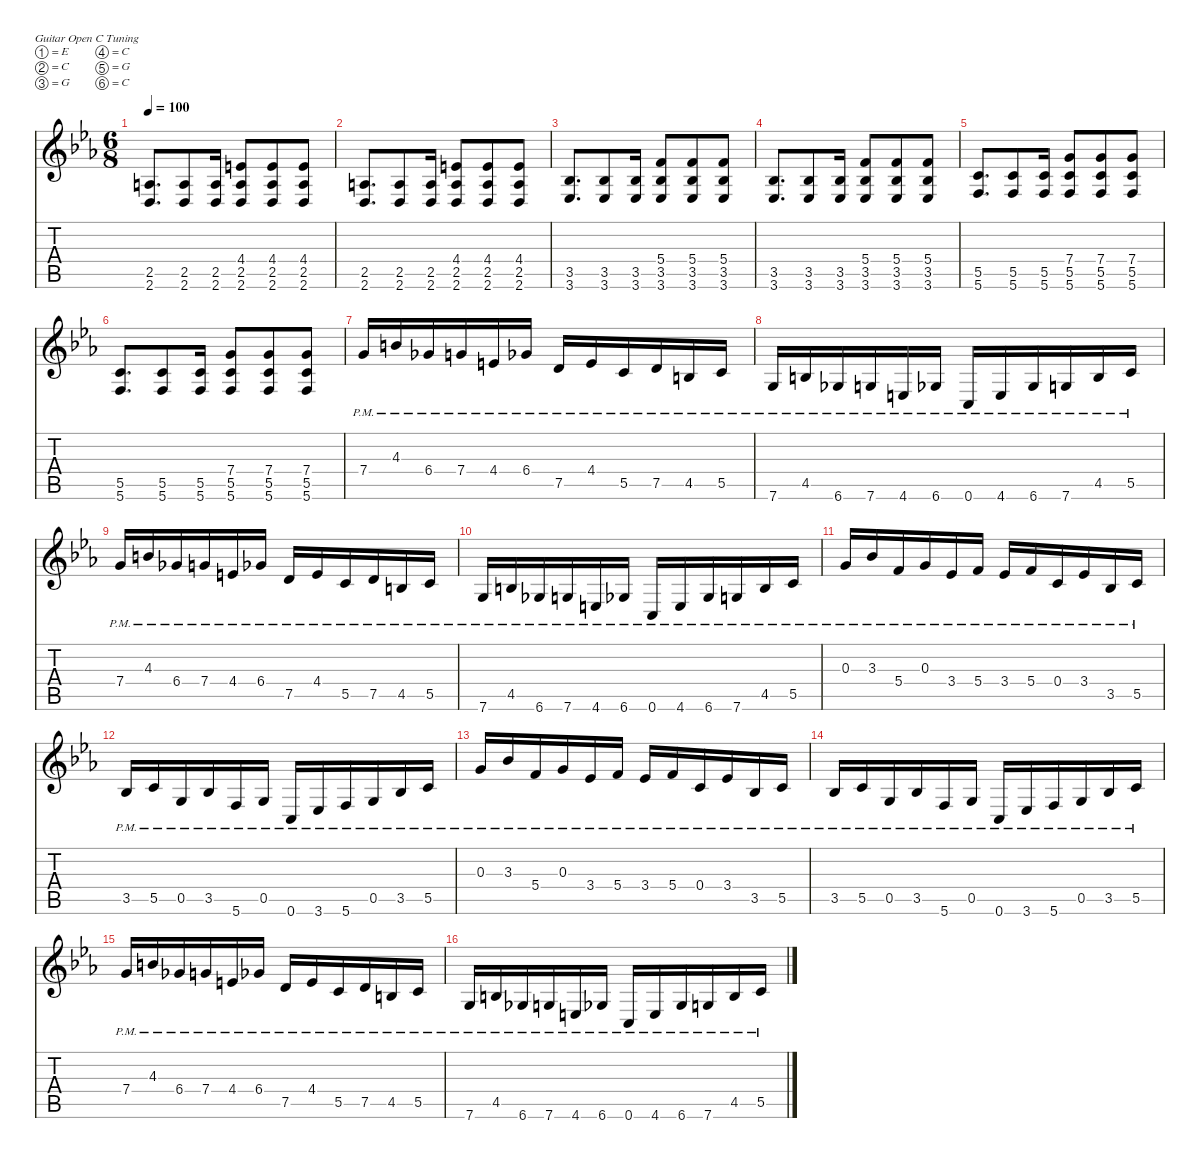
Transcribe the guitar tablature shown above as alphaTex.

\defaultSystemsLayout 4
\hideDynamics
\bracketExtendMode nobrackets
\singleTrackTrackNamePolicy hidden
\multiTrackTrackNamePolicy hidden
\firstSystemTrackNameMode fullname
\firstSystemTrackNameOrientation horizontal
\otherSystemsTrackNameOrientation horizontal
\track ("Guitar" "dist.guit.") {instrument distortionguitar}
\staff {score tabs}
\tuning (E4 C4 G3 C3 G2 C2)
\ts (6 8)
\tempo 100
\clef g2
\ks eb
(2.5{acc forcenatural} 2.6{acc forcenatural}).8{d dy f beam Up} (2.5{acc forcenatural} 2.6{acc forcenatural}).8{beam Up} (2.5{acc forcenatural} 2.6{acc forcenatural}).16{beam Up} (4.4{acc forcenatural} 2.5{acc forcenatural} 2.6{acc forcenatural}).8{beam Up} (4.4{acc forcenatural} 2.5{acc forcenatural} 2.6{acc forcenatural}).8{beam Up} (4.4{acc forcenatural} 2.5{acc forcenatural} 2.6{acc forcenatural}).8{beam Up} |
(2.5{acc forcenatural} 2.6{acc forcenatural}).8{d beam Up} (2.5{acc forcenatural} 2.6{acc forcenatural}).8{beam Up} (2.5{acc forcenatural} 2.6{acc forcenatural}).16{beam Up} (4.4{acc forcenatural} 2.5{acc forcenatural} 2.6{acc forcenatural}).8{beam Up} (4.4{acc forcenatural} 2.5{acc forcenatural} 2.6{acc forcenatural}).8{beam Up} (4.4{acc forcenatural} 2.5{acc forcenatural} 2.6{acc forcenatural}).8{beam Up} |
(3.5{acc b} 3.6{acc b}).8{d beam Up} (3.5{acc b} 3.6{acc b}).8{beam Up} (3.5{acc b} 3.6{acc b}).16{beam Up} (5.4{acc forcenatural} 3.5{acc b} 3.6{acc b}).8{beam Up} (5.4{acc forcenatural} 3.5{acc b} 3.6{acc b}).8{beam Up} (5.4{acc forcenatural} 3.5{acc b} 3.6{acc b}).8{beam Up} |
(3.5{acc b} 3.6{acc b}).8{d beam Up} (3.5{acc b} 3.6{acc b}).8{beam Up} (3.5{acc b} 3.6{acc b}).16{beam Up} (5.4{acc forcenatural} 3.5{acc b} 3.6{acc b}).8{beam Up} (5.4{acc forcenatural} 3.5{acc b} 3.6{acc b}).8{beam Up} (5.4{acc forcenatural} 3.5{acc b} 3.6{acc b}).8{beam Up} |
(5.5{acc forcenatural} 5.6{acc forcenatural}).8{d beam Up} (5.5{acc forcenatural} 5.6{acc forcenatural}).8{beam Up} (5.5{acc forcenatural} 5.6{acc forcenatural}).16{beam Up} (7.4{acc forcenatural} 5.5{acc forcenatural} 5.6{acc forcenatural}).8{beam Up} (7.4{acc forcenatural} 5.5{acc forcenatural} 5.6{acc forcenatural}).8{beam Up} (7.4{acc forcenatural} 5.5{acc forcenatural} 5.6{acc forcenatural}).8{beam Up} |
(5.5{acc forcenatural} 5.6{acc forcenatural}).8{d beam Up} (5.5{acc forcenatural} 5.6{acc forcenatural}).8{beam Up} (5.5{acc forcenatural} 5.6{acc forcenatural}).16{beam Up} (7.4{acc forcenatural} 5.5{acc forcenatural} 5.6{acc forcenatural}).8{beam Up} (7.4{acc forcenatural} 5.5{acc forcenatural} 5.6{acc forcenatural}).8{beam Up} (7.4{acc forcenatural} 5.5{acc forcenatural} 5.6{acc forcenatural}).8{beam Up} |
7.4{pm acc forcenatural}.16{beam Up} 4.3{pm acc forcenatural}.16{beam Up} 6.4{pm acc b}.16{beam Up} 7.4{pm acc forcenatural}.16{beam Up} 4.4{pm acc forcenatural}.16{beam Up} 6.4{pm acc b}.16{beam Up} 7.5{pm acc forcenatural}.16{beam Up} 4.4{pm acc forcenatural}.16{beam Up} 5.5{pm acc forcenatural}.16{beam Up} 7.5{pm acc forcenatural}.16{beam Up} 4.5{pm acc forcenatural}.16{beam Up} 5.5{pm acc forcenatural}.16{beam Up} |
7.6{pm acc forcenatural}.16{beam Up} 4.5{pm acc forcenatural}.16{beam Up} 6.6{pm acc b}.16{beam Up} 7.6{pm acc forcenatural}.16{beam Up} 4.6{pm acc forcenatural}.16{beam Up} 6.6{pm acc b}.16{beam Up} 0.6{pm acc forcenatural}.16{beam Up} 4.6{pm acc forcenatural}.16{beam Up} 6.6{pm acc b}.16{beam Up} 7.6{pm acc forcenatural}.16{beam Up} 4.5{pm acc forcenatural}.16{beam Up} 5.5{pm acc forcenatural}.16{beam Up} |
7.4{pm acc forcenatural}.16{beam Up} 4.3{pm acc forcenatural}.16{beam Up} 6.4{pm acc b}.16{beam Up} 7.4{pm acc forcenatural}.16{beam Up} 4.4{pm acc forcenatural}.16{beam Up} 6.4{pm acc b}.16{beam Up} 7.5{pm acc forcenatural}.16{beam Up} 4.4{pm acc forcenatural}.16{beam Up} 5.5{pm acc forcenatural}.16{beam Up} 7.5{pm acc forcenatural}.16{beam Up} 4.5{pm acc forcenatural}.16{beam Up} 5.5{pm acc forcenatural}.16{beam Up} |
7.6{pm acc forcenatural}.16{beam Up} 4.5{pm acc forcenatural}.16{beam Up} 6.6{pm acc b}.16{beam Up} 7.6{pm acc forcenatural}.16{beam Up} 4.6{pm acc forcenatural}.16{beam Up} 6.6{pm acc b}.16{beam Up} 0.6{pm acc forcenatural}.16{beam Up} 4.6{pm acc forcenatural}.16{beam Up} 6.6{pm acc b}.16{beam Up} 7.6{pm acc forcenatural}.16{beam Up} 4.5{pm acc forcenatural}.16{beam Up} 5.5{pm acc forcenatural}.16{beam Up} |
0.3{pm acc forcenatural}.16{beam Up} 3.3{pm acc b}.16{beam Up} 5.4{pm acc forcenatural}.16{beam Up} 0.3{pm acc forcenatural}.16{beam Up} 3.4{pm acc b}.16{beam Up} 5.4{pm acc forcenatural}.16{beam Up} 3.4{pm acc b}.16{beam Up} 5.4{pm acc forcenatural}.16{beam Up} 0.4{pm acc forcenatural}.16{beam Up} 3.4{pm acc b}.16{beam Up} 3.5{pm acc b}.16{beam Up} 5.5{pm acc forcenatural}.16{beam Up} |
3.5{pm acc b}.16{beam Up} 5.5{pm acc forcenatural}.16{beam Up} 0.5{pm acc forcenatural}.16{beam Up} 3.5{pm acc b}.16{beam Up} 5.6{pm acc forcenatural}.16{beam Up} 0.5{pm acc forcenatural}.16{beam Up} 0.6{pm acc forcenatural}.16{beam Up} 3.6{pm acc b}.16{beam Up} 5.6{pm acc forcenatural}.16{beam Up} 0.5{pm acc forcenatural}.16{beam Up} 3.5{pm acc b}.16{beam Up} 5.5{pm acc forcenatural}.16{beam Up} |
0.3{pm acc forcenatural}.16{beam Up} 3.3{pm acc b}.16{beam Up} 5.4{pm acc forcenatural}.16{beam Up} 0.3{pm acc forcenatural}.16{beam Up} 3.4{pm acc b}.16{beam Up} 5.4{pm acc forcenatural}.16{beam Up} 3.4{pm acc b}.16{beam Up} 5.4{pm acc forcenatural}.16{beam Up} 0.4{pm acc forcenatural}.16{beam Up} 3.4{pm acc b}.16{beam Up} 3.5{pm acc b}.16{beam Up} 5.5{pm acc forcenatural}.16{beam Up} |
3.5{pm acc b}.16{beam Up} 5.5{pm acc forcenatural}.16{beam Up} 0.5{pm acc forcenatural}.16{beam Up} 3.5{pm acc b}.16{beam Up} 5.6{pm acc forcenatural}.16{beam Up} 0.5{pm acc forcenatural}.16{beam Up} 0.6{pm acc forcenatural}.16{beam Up} 3.6{pm acc b}.16{beam Up} 5.6{pm acc forcenatural}.16{beam Up} 0.5{pm acc forcenatural}.16{beam Up} 3.5{pm acc b}.16{beam Up} 5.5{pm acc forcenatural}.16{beam Up} |
7.4{pm acc forcenatural}.16{beam Up} 4.3{pm acc forcenatural}.16{beam Up} 6.4{pm acc b}.16{beam Up} 7.4{pm acc forcenatural}.16{beam Up} 4.4{pm acc forcenatural}.16{beam Up} 6.4{pm acc b}.16{beam Up} 7.5{pm acc forcenatural}.16{beam Up} 4.4{pm acc forcenatural}.16{beam Up} 5.5{pm acc forcenatural}.16{beam Up} 7.5{pm acc forcenatural}.16{beam Up} 4.5{pm acc forcenatural}.16{beam Up} 5.5{pm acc forcenatural}.16{beam Up} |
7.6{pm acc forcenatural}.16{beam Up} 4.5{pm acc forcenatural}.16{beam Up} 6.6{pm acc b}.16{beam Up} 7.6{pm acc forcenatural}.16{beam Up} 4.6{pm acc forcenatural}.16{beam Up} 6.6{pm acc b}.16{beam Up} 0.6{pm acc forcenatural}.16{beam Up} 4.6{pm acc forcenatural}.16{beam Up} 6.6{pm acc b}.16{beam Up} 7.6{pm acc forcenatural}.16{beam Up} 4.5{pm acc forcenatural}.16{beam Up} 5.5{pm acc forcenatural}.16{beam Up}
